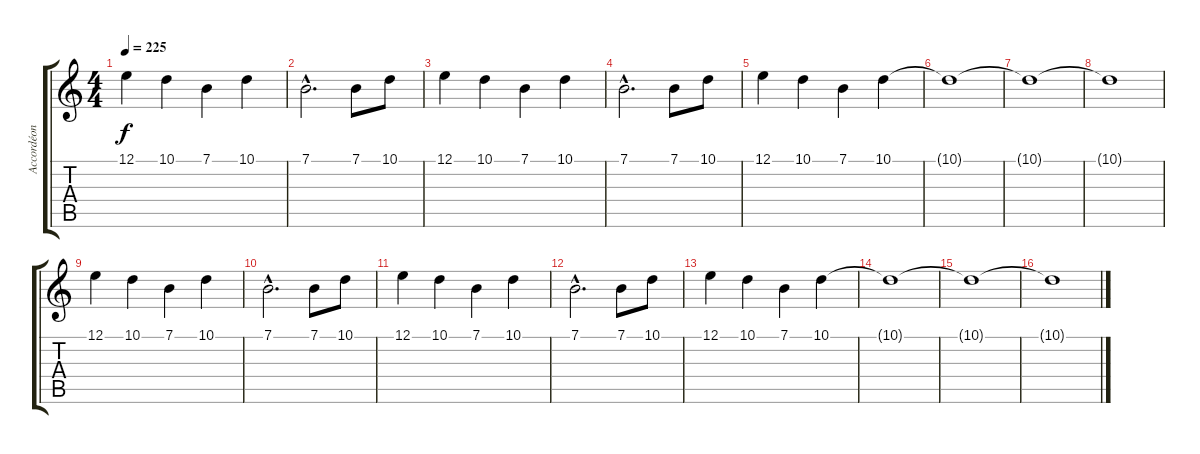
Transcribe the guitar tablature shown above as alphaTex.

\track ("Accordéon" "Accordéon") {instrument accordion}
\staff {score tabs}
\tuning (E4 B3 G3 D3 A2 E2) {hide}
\ts (4 4)
\tempo 225
\clef g2
\ks c
12.1.4{dy f} 10.1.4 7.1.4 10.1.4 |
7.1{hac}.2{d} 7.1.8 10.1.8 |
12.1.4 10.1.4 7.1.4 10.1.4 |
7.1{hac}.2{d} 7.1.8 10.1.8 |
12.1.4 10.1.4 7.1.4 10.1.4 |
10.1{t}.1 |
10.1{t}.1 |
10.1{t}.1 |
12.1.4 10.1.4 7.1.4 10.1.4 |
7.1{hac}.2{d} 7.1.8 10.1.8 |
12.1.4 10.1.4 7.1.4 10.1.4 |
7.1{hac}.2{d} 7.1.8 10.1.8 |
12.1.4 10.1.4 7.1.4 10.1.4 |
10.1{t}.1 |
10.1{t}.1 |
10.1{t}.1
